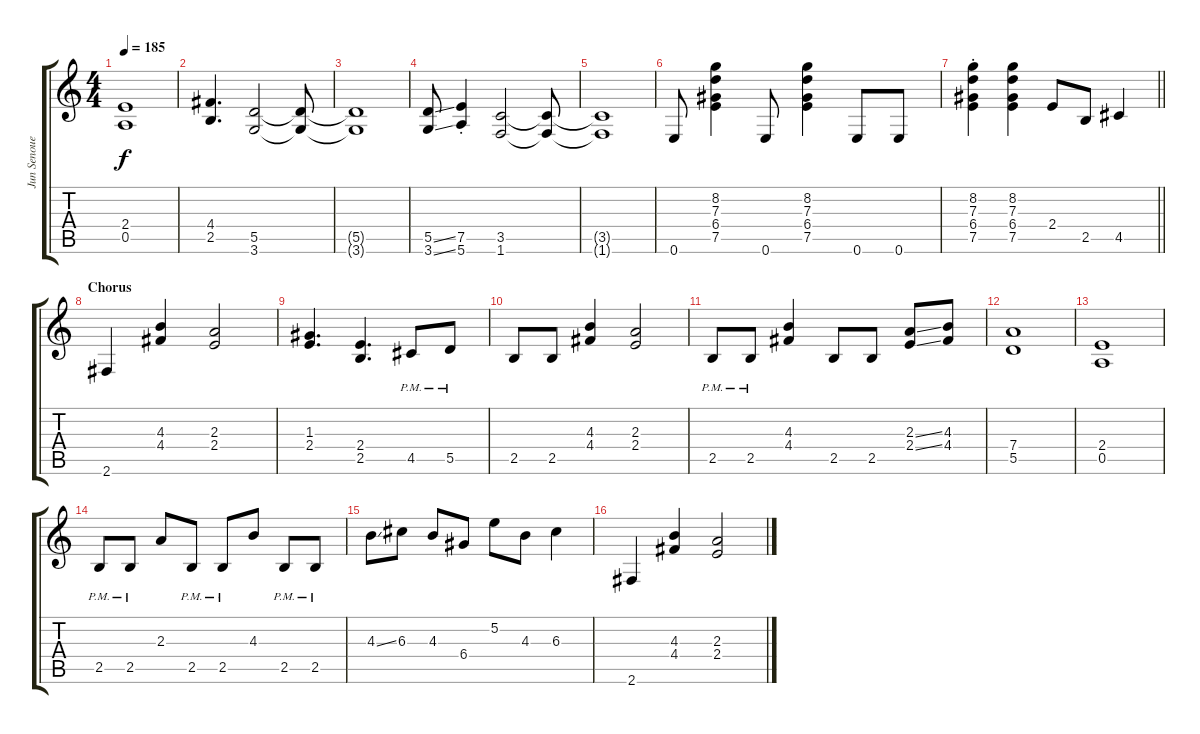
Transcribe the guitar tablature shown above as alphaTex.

\track ("Jun Senoue" "Jun Senoue") {instrument distortionguitar}
\staff {score tabs}
\tuning (E4 B3 G3 D3 A2 E2) {hide}
\ts (4 4)
\tempo 185
\clef g2
\ks c
(2.4 0.5).1{dy f} |
(4.4 2.5).4{d} (5.5 3.6).2 (5.5{t} 3.6{t}).8 |
(5.5{t} 3.6{t}).1 |
(5.5{ss} 3.6{ss}).8 (7.5 5.6{st}).4 (3.5 1.6).2 (3.5{t} 1.6{t}).8 |
(3.5{t} 1.6{t}).1 |
0.6.8 (8.2 7.3 6.4 7.5).4 0.6.8 (8.2 7.3 6.4 7.5).4 0.6.8 0.6.8 |
\barLineRight lightlight
(8.2 7.3 6.4 7.5{st}).4 (8.2 7.3 6.4 7.5).4 2.4.8 2.5.8 4.5.4 |
\section ("" "Chorus")
2.6.4 (4.3 4.4).4 (2.3 2.4).2 |
(1.3 2.4).4{d} (2.4 2.5).4{d} 4.5{pm}.8 5.5{pm}.8 |
2.5.8 2.5.8 (4.3 4.4).4 (2.3 2.4).2 |
2.5{pm}.8 2.5{pm}.8 (4.3 4.4).4 2.5.8 2.5.8 (2.3{ss} 2.4{ss}).8 (4.3 4.4).8 |
(7.4 5.5).1 |
(2.4 0.5).1 |
2.5{pm}.8 2.5{pm}.8 2.3.8 2.5{pm}.8 2.5{pm}.8 4.3.8 2.5{pm}.8 2.5{pm}.8 |
4.3{ss}.8 6.3.8 4.3.8 6.4.8 5.2.8 4.3.8 6.3.4 |
2.6.4 (4.3 4.4).4 (2.3 2.4).2
